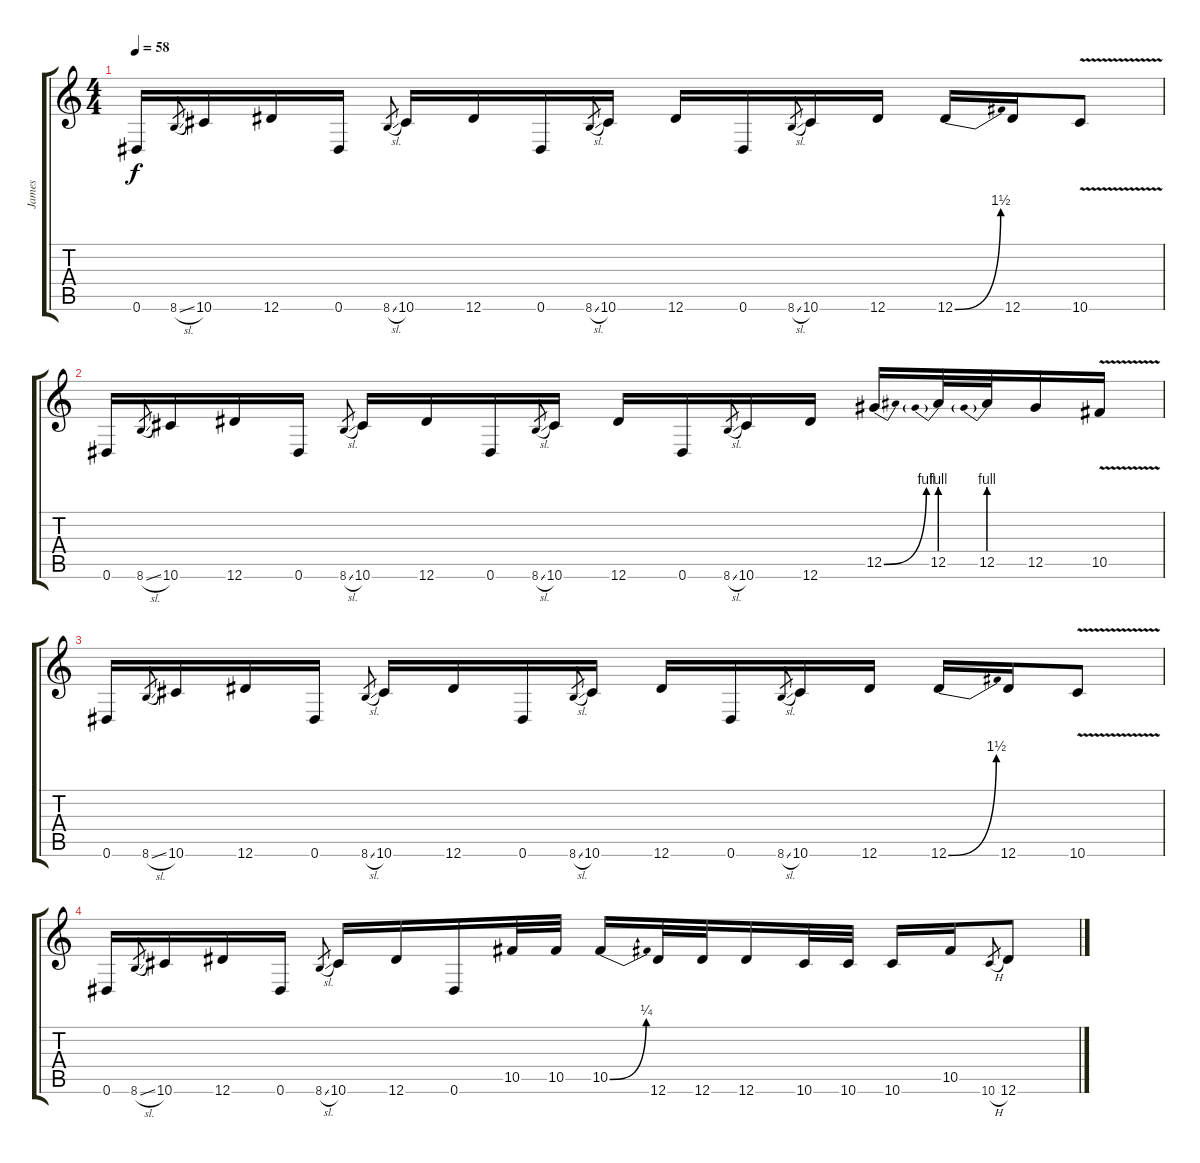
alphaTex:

\track ("James " "James ") {instrument distortionguitar}
\staff {score tabs}
\tuning (Eb4 Bb3 Gb3 Db3 Ab2 Eb2) {hide}
\ts (4 4)
\tempo 58
\clef g2
\ks c
0.6.16{dy f} 8.6{sl}.8{gr} 10.6.16 12.6.16 0.6.16 8.6{sl}.8{gr} 10.6.16 12.6.16 0.6.16 8.6{sl}.8{gr} 10.6.16 12.6.16 0.6.16 8.6{sl}.8{gr} 10.6.16 12.6.16 12.6{be (bend 0 0 60 6)}.16 12.6.16 10.6{v}.8 |
0.6.16 8.6{sl}.8{gr} 10.6.16 12.6.16 0.6.16 8.6{sl}.8{gr} 10.6.16 12.6.16 0.6.16 8.6{sl}.8{gr} 10.6.16 12.6.16 0.6.16 8.6{sl}.8{gr} 10.6.16 12.6.16 12.5{be (bend 0 0 60 4)}.16 12.5{be (prebend 0 4 60 4)}.32 12.5{be (prebend 0 4 60 4)}.32 12.5.16 10.5{v}.16 |
0.6.16 8.6{sl}.8{gr} 10.6.16 12.6.16 0.6.16 8.6{sl}.8{gr} 10.6.16 12.6.16 0.6.16 8.6{sl}.8{gr} 10.6.16 12.6.16 0.6.16 8.6{sl}.8{gr} 10.6.16 12.6.16 12.6{be (bend 0 0 60 6)}.16 12.6.16 10.6{v}.8 |
0.6.16 8.6{sl}.8{gr} 10.6.16 12.6.16 0.6.16 8.6{sl}.8{gr} 10.6.16 12.6.16 0.6.16 10.5.32 10.5.32 10.5{be (bend 0 0 60 1)}.16 12.6.32 12.6.32 12.6.16 10.6.32 10.6.32 10.6.16 10.5.16 10.6{h}.8{gr} 12.6.8
